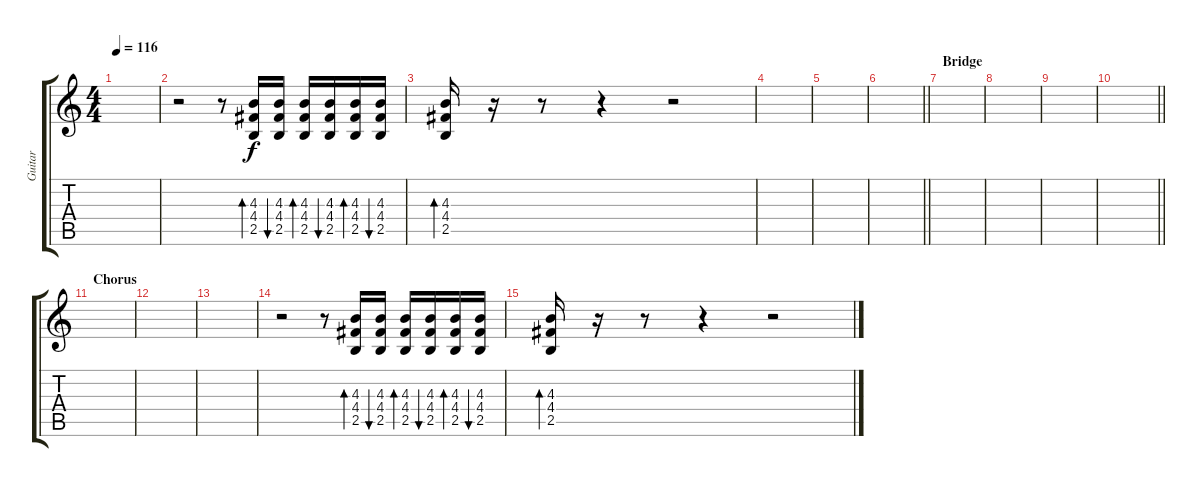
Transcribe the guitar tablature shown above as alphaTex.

\track ("Guitar" "Guitar") {mute instrument overdrivenguitar}
\staff {score tabs}
\tuning (E4 B3 G3 D3 A2 E2) {hide}
\ts (4 4)
\tempo 116
\clef g2
\ks c
|
r.2 r.8 (4.3 4.4 2.5).16{bd 60} (4.3 4.4 2.5).16{bu 60} (4.3 4.4 2.5).16{bd 60} (4.3 4.4 2.5).16{bu 60} (4.3 4.4 2.5).16{bd 60} (4.3 4.4 2.5).16{bu 60} |
(4.3 4.4 2.5).16{bd 60} r.16 r.8 r.4 r.2 |
|
|
\barLineRight lightlight
|
\section ("" "Bridge")
|
|
|
\barLineRight lightlight
|
\section ("" "Chorus")
|
|
|
r.2 r.8 (4.3 4.4 2.5).16{bd 60} (4.3 4.4 2.5).16{bu 60} (4.3 4.4 2.5).16{bd 60} (4.3 4.4 2.5).16{bu 60} (4.3 4.4 2.5).16{bd 60} (4.3 4.4 2.5).16{bu 60} |
(4.3 4.4 2.5).16{bd 60} r.16 r.8 r.4 r.2
